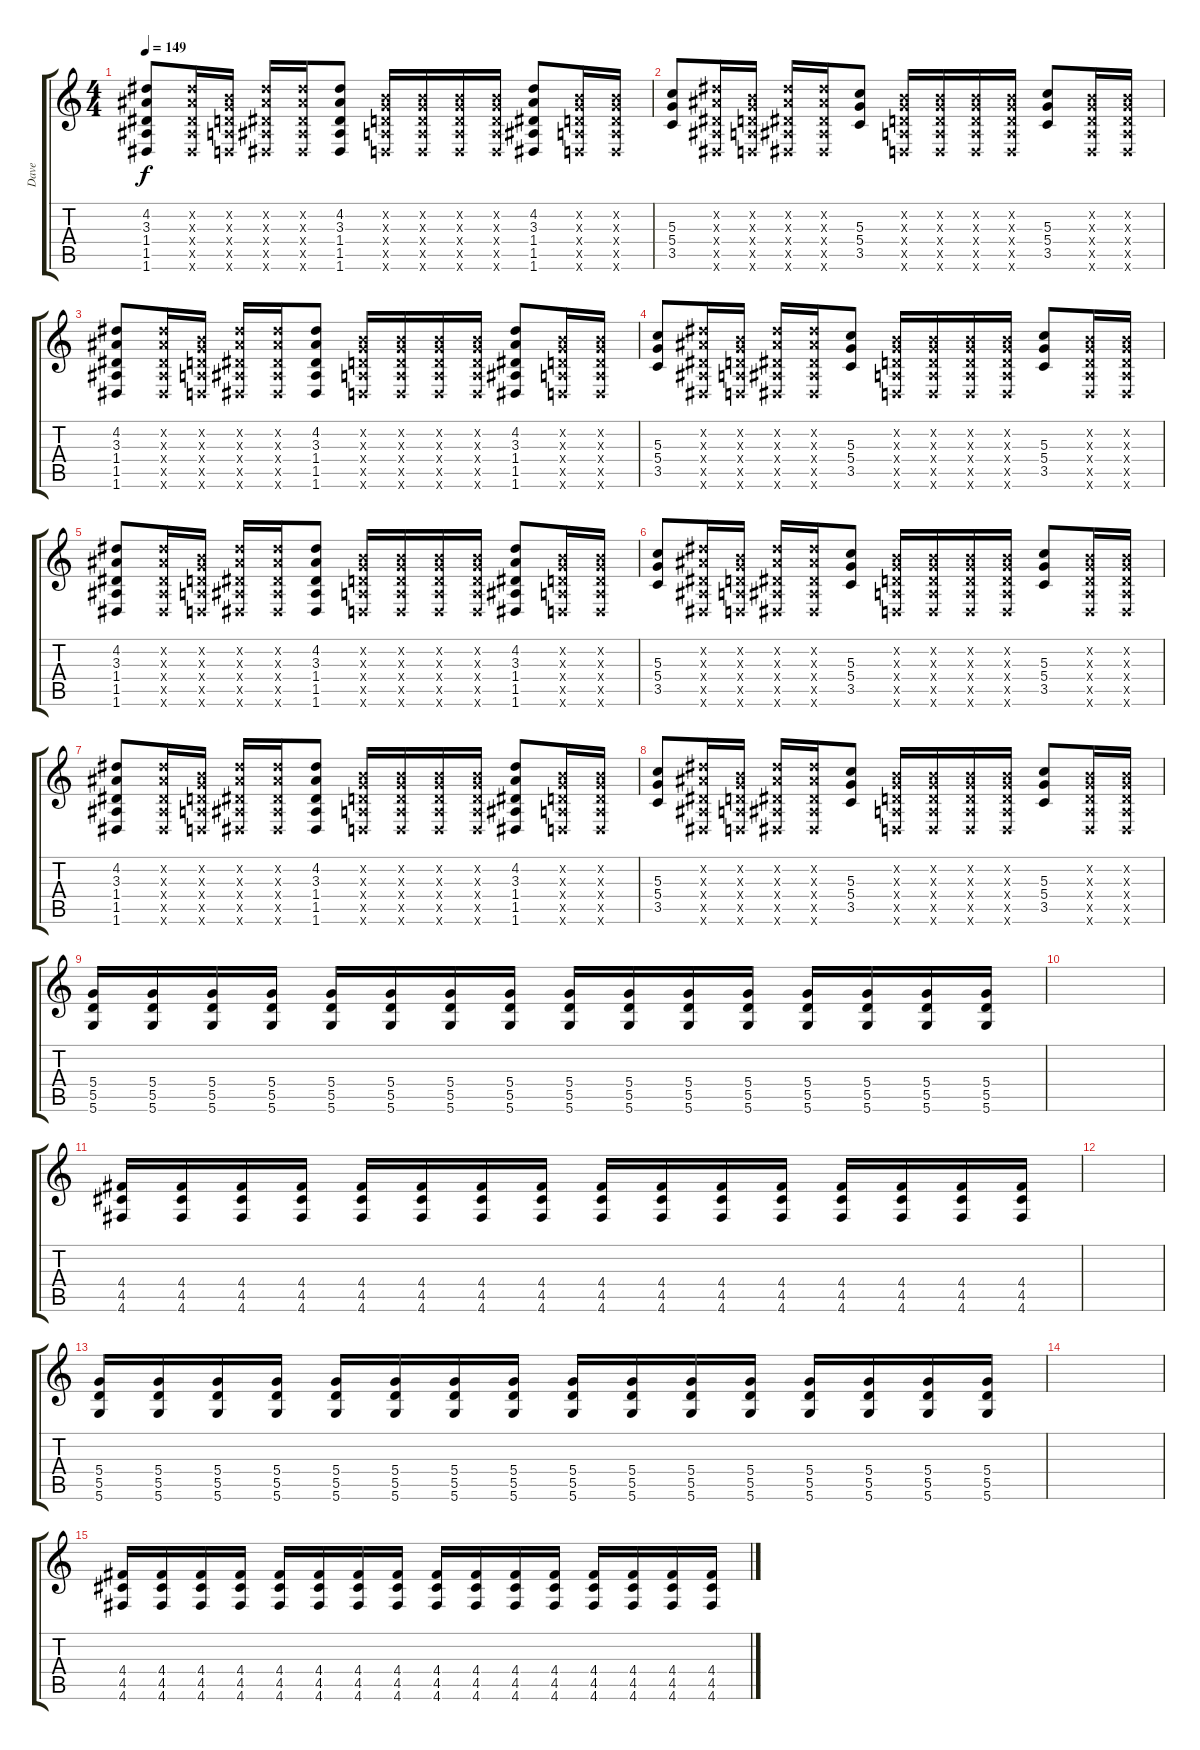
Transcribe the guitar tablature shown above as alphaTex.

\track ("Dave" "Dave") {instrument distortionguitar}
\staff {score tabs}
\tuning (E4 B3 G3 D3 A2 D2) {hide}
\ts (4 4)
\tempo 149
\clef g2
\ks c
(4.2 3.3 1.4 1.5 1.6).8{dy f} (4.2{x} 3.3{x} 1.4{x} 1.5{x} 1.6{x}).16 (0.2{x} 0.3{x} 0.4{x} 0.5{x} 0.6{x}).16 (4.2{x} 3.3{x} 1.4{x} 1.5{x} 1.6{x}).16 (4.2{x} 3.3{x} 1.4{x} 1.5{x} 1.6{x}).16 (4.2 3.3 1.4 1.5 1.6).8 (0.2{x} 0.3{x} 0.4{x} 0.5{x} 0.6{x}).16 (0.2{x} 0.3{x} 0.4{x} 0.5{x} 0.6{x}).16 (0.2{x} 0.3{x} 0.4{x} 0.5{x} 0.6{x}).16 (0.2{x} 0.3{x} 0.4{x} 0.5{x} 0.6{x}).16 (4.2 3.3 1.4 1.5 1.6).8 (0.2{x} 0.3{x} 0.4{x} 0.5{x} 0.6{x}).16 (0.2{x} 0.3{x} 0.4{x} 0.5{x} 0.6{x}).16 |
(5.3 5.4 3.5).8 (4.2{x} 3.3{x} 1.4{x} 1.5{x} 1.6{x}).16 (0.2{x} 0.3{x} 0.4{x} 0.5{x} 0.6{x}).16 (4.2{x} 3.3{x} 1.4{x} 1.5{x} 1.6{x}).16 (4.2{x} 3.3{x} 1.4{x} 1.5{x} 1.6{x}).16 (5.3 5.4 3.5).8 (0.2{x} 0.3{x} 0.4{x} 0.5{x} 0.6{x}).16 (0.2{x} 0.3{x} 0.4{x} 0.5{x} 0.6{x}).16 (0.2{x} 0.3{x} 0.4{x} 0.5{x} 0.6{x}).16 (0.2{x} 0.3{x} 0.4{x} 0.5{x} 0.6{x}).16 (5.3 5.4 3.5).8 (0.2{x} 0.3{x} 0.4{x} 0.5{x} 0.6{x}).16 (0.2{x} 0.3{x} 0.4{x} 0.5{x} 0.6{x}).16 |
(4.2 3.3 1.4 1.5 1.6).8 (4.2{x} 3.3{x} 1.4{x} 1.5{x} 1.6{x}).16 (0.2{x} 0.3{x} 0.4{x} 0.5{x} 0.6{x}).16 (4.2{x} 3.3{x} 1.4{x} 1.5{x} 1.6{x}).16 (4.2{x} 3.3{x} 1.4{x} 1.5{x} 1.6{x}).16 (4.2 3.3 1.4 1.5 1.6).8 (0.2{x} 0.3{x} 0.4{x} 0.5{x} 0.6{x}).16 (0.2{x} 0.3{x} 0.4{x} 0.5{x} 0.6{x}).16 (0.2{x} 0.3{x} 0.4{x} 0.5{x} 0.6{x}).16 (0.2{x} 0.3{x} 0.4{x} 0.5{x} 0.6{x}).16 (4.2 3.3 1.4 1.5 1.6).8 (0.2{x} 0.3{x} 0.4{x} 0.5{x} 0.6{x}).16 (0.2{x} 0.3{x} 0.4{x} 0.5{x} 0.6{x}).16 |
(5.3 5.4 3.5).8 (4.2{x} 3.3{x} 1.4{x} 1.5{x} 1.6{x}).16 (0.2{x} 0.3{x} 0.4{x} 0.5{x} 0.6{x}).16 (4.2{x} 3.3{x} 1.4{x} 1.5{x} 1.6{x}).16 (4.2{x} 3.3{x} 1.4{x} 1.5{x} 1.6{x}).16 (5.3 5.4 3.5).8 (0.2{x} 0.3{x} 0.4{x} 0.5{x} 0.6{x}).16 (0.2{x} 0.3{x} 0.4{x} 0.5{x} 0.6{x}).16 (0.2{x} 0.3{x} 0.4{x} 0.5{x} 0.6{x}).16 (0.2{x} 0.3{x} 0.4{x} 0.5{x} 0.6{x}).16 (5.3 5.4 3.5).8 (0.2{x} 0.3{x} 0.4{x} 0.5{x} 0.6{x}).16 (0.2{x} 0.3{x} 0.4{x} 0.5{x} 0.6{x}).16 |
(4.2 3.3 1.4 1.5 1.6).8 (4.2{x} 3.3{x} 1.4{x} 1.5{x} 1.6{x}).16 (0.2{x} 0.3{x} 0.4{x} 0.5{x} 0.6{x}).16 (4.2{x} 3.3{x} 1.4{x} 1.5{x} 1.6{x}).16 (4.2{x} 3.3{x} 1.4{x} 1.5{x} 1.6{x}).16 (4.2 3.3 1.4 1.5 1.6).8 (0.2{x} 0.3{x} 0.4{x} 0.5{x} 0.6{x}).16 (0.2{x} 0.3{x} 0.4{x} 0.5{x} 0.6{x}).16 (0.2{x} 0.3{x} 0.4{x} 0.5{x} 0.6{x}).16 (0.2{x} 0.3{x} 0.4{x} 0.5{x} 0.6{x}).16 (4.2 3.3 1.4 1.5 1.6).8 (0.2{x} 0.3{x} 0.4{x} 0.5{x} 0.6{x}).16 (0.2{x} 0.3{x} 0.4{x} 0.5{x} 0.6{x}).16 |
(5.3 5.4 3.5).8 (4.2{x} 3.3{x} 1.4{x} 1.5{x} 1.6{x}).16 (0.2{x} 0.3{x} 0.4{x} 0.5{x} 0.6{x}).16 (4.2{x} 3.3{x} 1.4{x} 1.5{x} 1.6{x}).16 (4.2{x} 3.3{x} 1.4{x} 1.5{x} 1.6{x}).16 (5.3 5.4 3.5).8 (0.2{x} 0.3{x} 0.4{x} 0.5{x} 0.6{x}).16 (0.2{x} 0.3{x} 0.4{x} 0.5{x} 0.6{x}).16 (0.2{x} 0.3{x} 0.4{x} 0.5{x} 0.6{x}).16 (0.2{x} 0.3{x} 0.4{x} 0.5{x} 0.6{x}).16 (5.3 5.4 3.5).8 (0.2{x} 0.3{x} 0.4{x} 0.5{x} 0.6{x}).16 (0.2{x} 0.3{x} 0.4{x} 0.5{x} 0.6{x}).16 |
(4.2 3.3 1.4 1.5 1.6).8 (4.2{x} 3.3{x} 1.4{x} 1.5{x} 1.6{x}).16 (0.2{x} 0.3{x} 0.4{x} 0.5{x} 0.6{x}).16 (4.2{x} 3.3{x} 1.4{x} 1.5{x} 1.6{x}).16 (4.2{x} 3.3{x} 1.4{x} 1.5{x} 1.6{x}).16 (4.2 3.3 1.4 1.5 1.6).8 (0.2{x} 0.3{x} 0.4{x} 0.5{x} 0.6{x}).16 (0.2{x} 0.3{x} 0.4{x} 0.5{x} 0.6{x}).16 (0.2{x} 0.3{x} 0.4{x} 0.5{x} 0.6{x}).16 (0.2{x} 0.3{x} 0.4{x} 0.5{x} 0.6{x}).16 (4.2 3.3 1.4 1.5 1.6).8 (0.2{x} 0.3{x} 0.4{x} 0.5{x} 0.6{x}).16 (0.2{x} 0.3{x} 0.4{x} 0.5{x} 0.6{x}).16 |
(5.3 5.4 3.5).8 (4.2{x} 3.3{x} 1.4{x} 1.5{x} 1.6{x}).16 (0.2{x} 0.3{x} 0.4{x} 0.5{x} 0.6{x}).16 (4.2{x} 3.3{x} 1.4{x} 1.5{x} 1.6{x}).16 (4.2{x} 3.3{x} 1.4{x} 1.5{x} 1.6{x}).16 (5.3 5.4 3.5).8 (0.2{x} 0.3{x} 0.4{x} 0.5{x} 0.6{x}).16 (0.2{x} 0.3{x} 0.4{x} 0.5{x} 0.6{x}).16 (0.2{x} 0.3{x} 0.4{x} 0.5{x} 0.6{x}).16 (0.2{x} 0.3{x} 0.4{x} 0.5{x} 0.6{x}).16 (5.3 5.4 3.5).8 (0.2{x} 0.3{x} 0.4{x} 0.5{x} 0.6{x}).16 (0.2{x} 0.3{x} 0.4{x} 0.5{x} 0.6{x}).16 |
(5.4 5.5 5.6).16 (5.4 5.5 5.6).16 (5.4 5.5 5.6).16 (5.4 5.5 5.6).16 (5.4 5.5 5.6).16 (5.4 5.5 5.6).16 (5.4 5.5 5.6).16 (5.4 5.5 5.6).16 (5.4 5.5 5.6).16 (5.4 5.5 5.6).16 (5.4 5.5 5.6).16 (5.4 5.5 5.6).16 (5.4 5.5 5.6).16 (5.4 5.5 5.6).16 (5.4 5.5 5.6).16 (5.4 5.5 5.6).16 |
|
(4.4 4.5 4.6).16 (4.4 4.5 4.6).16 (4.4 4.5 4.6).16 (4.4 4.5 4.6).16 (4.4 4.5 4.6).16 (4.4 4.5 4.6).16 (4.4 4.5 4.6).16 (4.4 4.5 4.6).16 (4.4 4.5 4.6).16 (4.4 4.5 4.6).16 (4.4 4.5 4.6).16 (4.4 4.5 4.6).16 (4.4 4.5 4.6).16 (4.4 4.5 4.6).16 (4.4 4.5 4.6).16 (4.4 4.5 4.6).16 |
|
(5.4 5.5 5.6).16 (5.4 5.5 5.6).16 (5.4 5.5 5.6).16 (5.4 5.5 5.6).16 (5.4 5.5 5.6).16 (5.4 5.5 5.6).16 (5.4 5.5 5.6).16 (5.4 5.5 5.6).16 (5.4 5.5 5.6).16 (5.4 5.5 5.6).16 (5.4 5.5 5.6).16 (5.4 5.5 5.6).16 (5.4 5.5 5.6).16 (5.4 5.5 5.6).16 (5.4 5.5 5.6).16 (5.4 5.5 5.6).16 |
|
(4.4 4.5 4.6).16 (4.4 4.5 4.6).16 (4.4 4.5 4.6).16 (4.4 4.5 4.6).16 (4.4 4.5 4.6).16 (4.4 4.5 4.6).16 (4.4 4.5 4.6).16 (4.4 4.5 4.6).16 (4.4 4.5 4.6).16 (4.4 4.5 4.6).16 (4.4 4.5 4.6).16 (4.4 4.5 4.6).16 (4.4 4.5 4.6).16 (4.4 4.5 4.6).16 (4.4 4.5 4.6).16 (4.4 4.5 4.6).16
